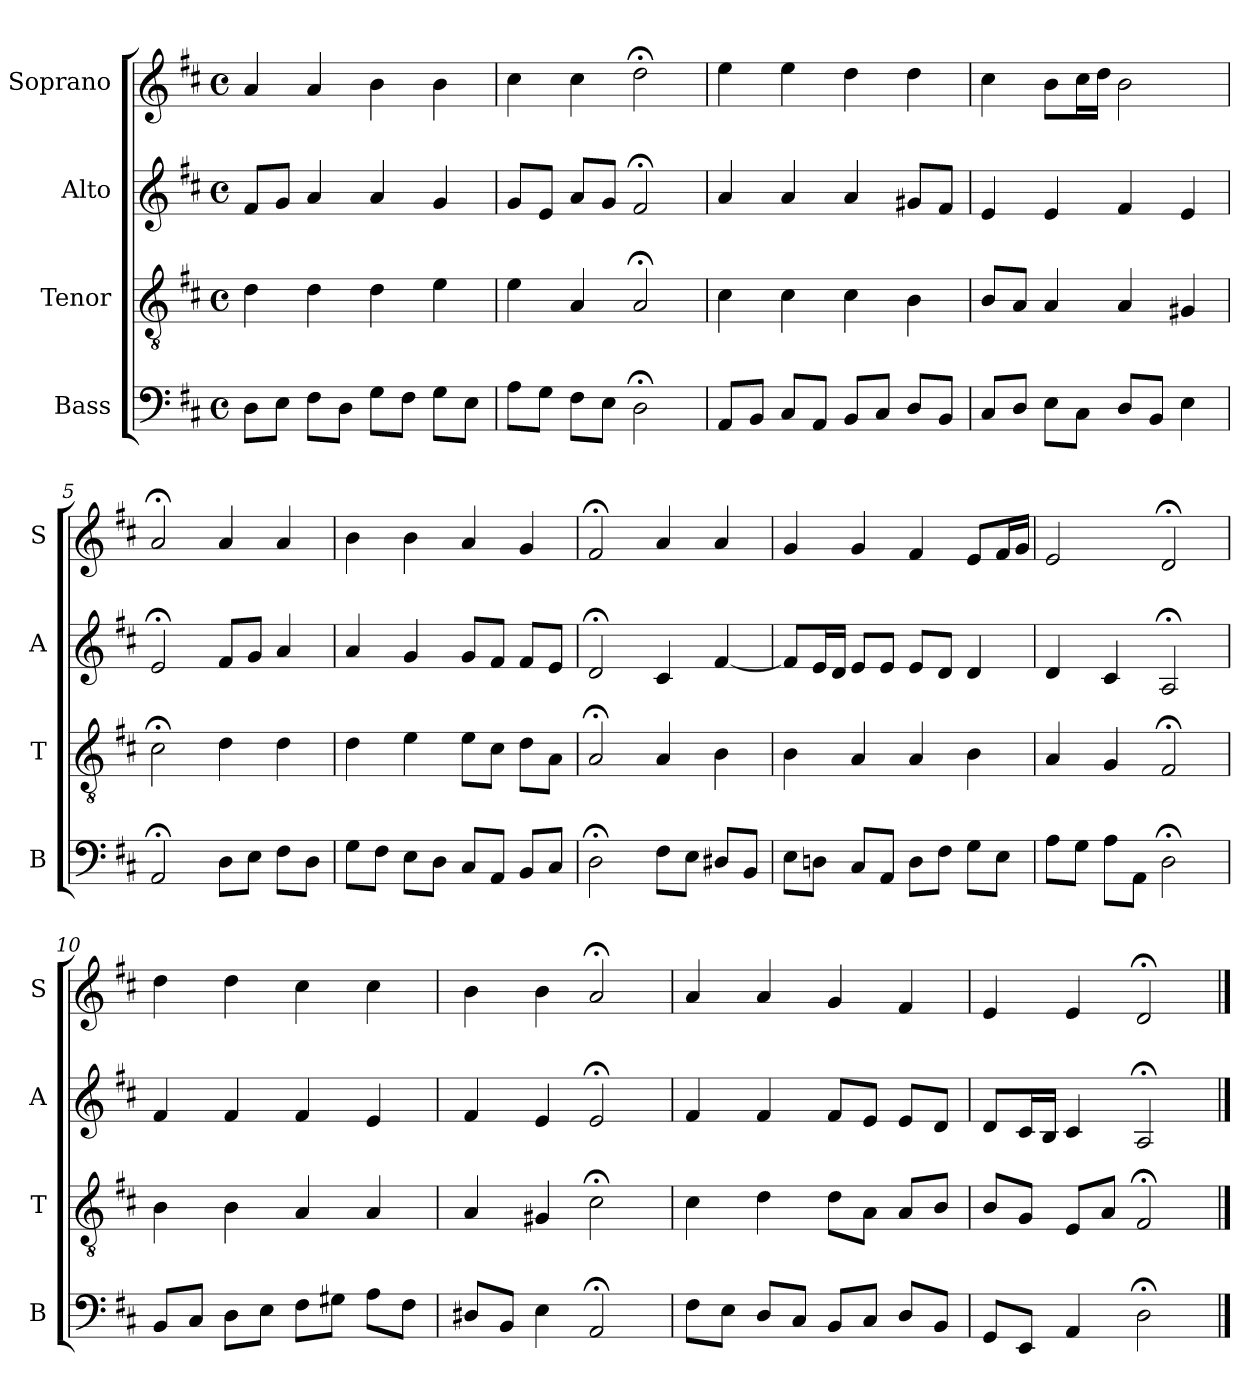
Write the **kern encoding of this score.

**kern	**kern	**kern	**kern
*part4	*part3	*part2	*part1
*staff4	*staff3	*staff2	*staff1
*I"Bass	*I"Tenor	*I"Alto	*I"Soprano
*I'B	*I'T	*I'A	*I'S
*clefF4	*clefGv2	*clefG2	*clefG2
*k[f#c#]	*k[f#c#]	*k[f#c#]	*k[f#c#]
*D:	*D:	*D:	*D:
*M4/4	*M4/4	*M4/4	*M4/4
*met(c)	*met(c)	*met(c)	*met(c)
*MM100	*MM100	*MM100	*MM100
=1	=1	=1	=1
8DL	4d	8f#L	4a
8EJ	.	8gJ	.
8F#L	4d	4a	4a
8DJ	.	.	.
8GL	4d	4a	4b
8F#J	.	.	.
8GL	4e	4g	4b
8EJ	.	.	.
=2	=2	=2	=2
8AL	4ei	8gL	4cc#
8GJ	.	8eiJ	.
8F#L	4Ai	8aiL	4cc#
8EJ	.	8gJ	.
2D;<	2A;<	2f#;<	2dd;<
=3	=3	=3	=3
8AAL	4c#	4a	4ee
8BBJ	.	.	.
8C#L	4c#	4a	4ee
8AAJ	.	.	.
8BBL	4c#	4a	4dd
8C#J	.	.	.
8DL	4B	8g#XL	4dd
8BBJ	.	8f#J	.
=4	=4	=4	=4
8C#L	8BL	4e	4cc#
8DJ	8AJ	.	.
8EL	4A	4e	8bL
8C#J	.	.	16cc#L
.	.	.	16ddJJ
8DL	4A	4f#	2b
8BBJ	.	.	.
4E	4G#X	4e	.
=5	=5	=5	=5
2AA;<	2c#;<	2e;<	2a;<
8DL	4d	8f#L	4a
8EJ	.	8gJ	.
8F#L	4d	4a	4a
8DJ	.	.	.
=6	=6	=6	=6
8GL	4d	4a	4b
8F#J	.	.	.
8EL	4e	4g	4b
8DJ	.	.	.
8C#L	8eL	8gL	4a
8AAJ	8c#J	8f#J	.
8BBL	8dL	8f#L	4g
8C#J	8AJ	8eJ	.
=7	=7	=7	=7
2D;<	2A;<	2d;<	2f#;<
8F#L	4A	4c#	4a
8EJ	.	.	.
8D#XL	4B	[4f#	4a
8BBJ	.	.	.
=8	=8	=8	=8
8EL	4B	8f#L]	4g
8DnJ	.	16eL	.
.	.	16dJJ	.
8C#L	4A	8eL	4g
8AAJ	.	8eJ	.
8DL	4A	8eL	4f#
8F#J	.	8dJ	.
8GL	4B	4d	8eL
8EJ	.	.	16f#L
.	.	.	16gJJ
=9	=9	=9	=9
8AL	4A	4d	2e
8GJ	.	.	.
8AL	4G	4c#	.
8AAJ	.	.	.
2D;<	2F#;<	2A;<	2d;<
=10	=10	=10	=10
8BBL	4B	4f#	4dd
8C#J	.	.	.
8DL	4B	4f#	4dd
8EJ	.	.	.
8F#L	4A	4f#	4cc#
8G#XJ	.	.	.
8AL	4A	4e	4cc#
8F#J	.	.	.
=11	=11	=11	=11
8D#XL	4A	4f#	4b
8BBJ	.	.	.
4E	4G#X	4e	4b
2AA;<	2c#;<	2e;<	2a;<
=12	=12	=12	=12
8F#L	4c#	4f#	4a
8EJ	.	.	.
8DL	4d	4f#	4a
8C#J	.	.	.
8BBL	8dL	8f#L	4g
8C#J	8AJ	8eJ	.
8DL	8AL	8eL	4f#
8BBJ	8BJ	8dJ	.
=13	=13	=13	=13
8GGL	8BL	8dL	4e
8EEJ	8GJ	16c#L	.
.	.	16BJJ	.
4AA	8EL	4c#	4e
.	8AJ	.	.
2D;<	2F#;<	2A;<	2d;<
==	==	==	==
*-	*-	*-	*-
